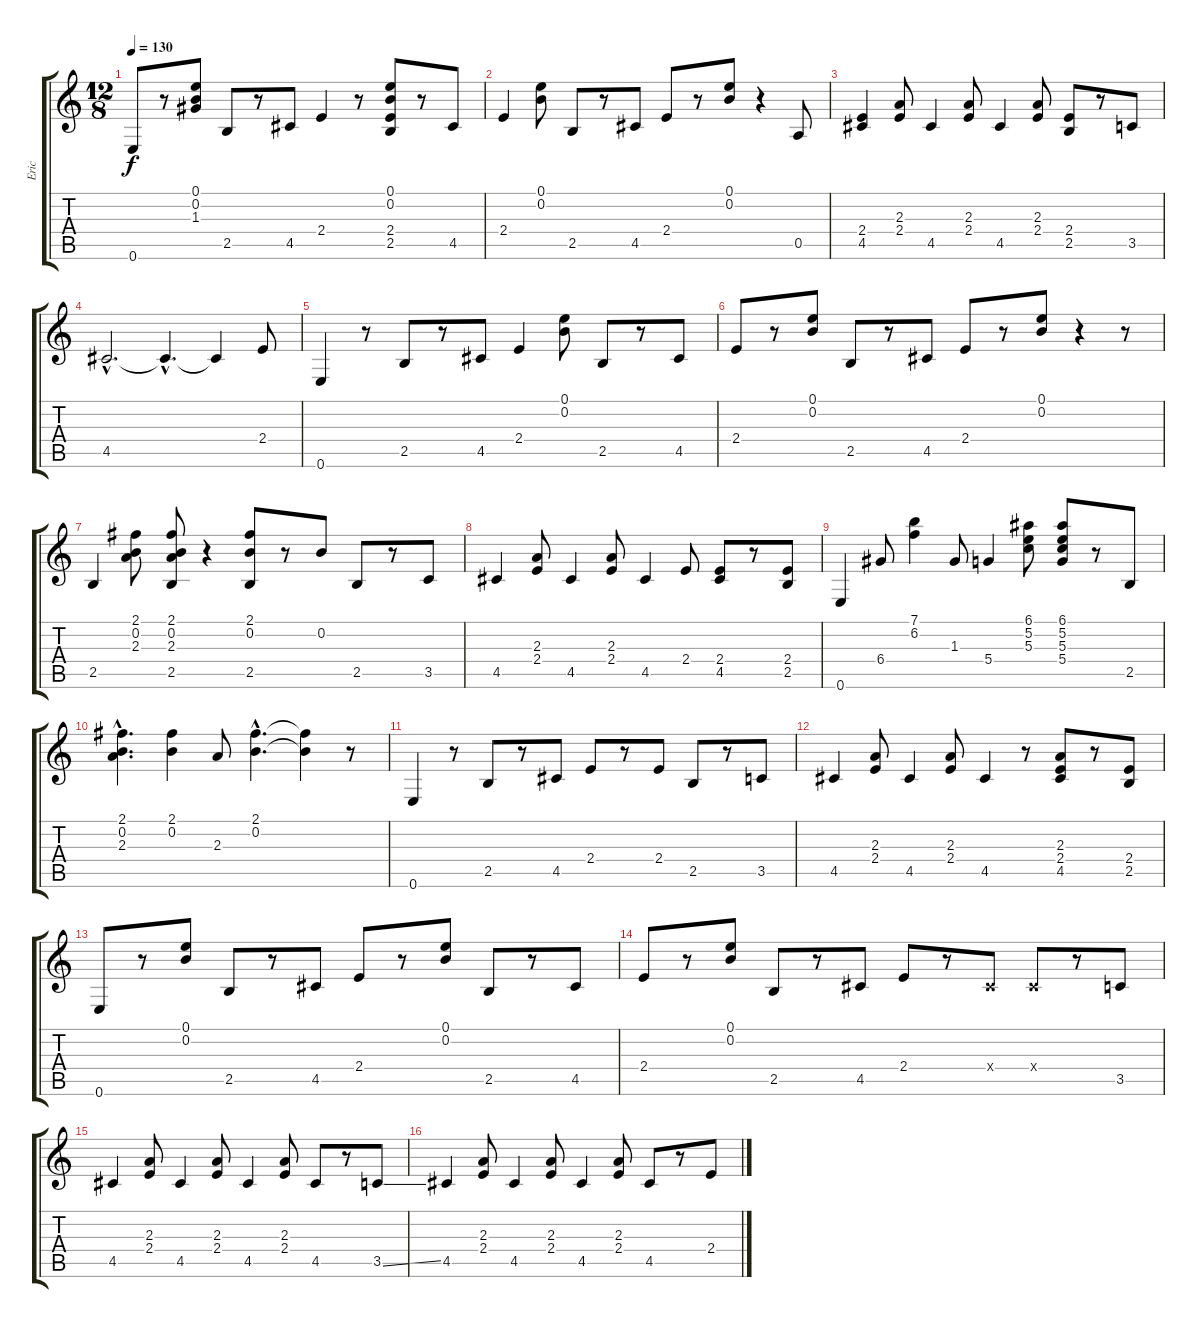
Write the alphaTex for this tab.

\track ("Eric" "Eric") {instrument acousticguitarsteel}
\staff {score tabs}
\tuning (E4 B3 G3 D3 A2 E2) {hide}
\ts (12 8)
\tempo 130
\clef g2
\ks c
0.6.8{dy f} r.8 (0.1 0.2 1.3).8 2.5.8 r.8 4.5.8 2.4.4 r.8 (0.1 0.2 2.4 2.5).8 r.8 4.5.8 |
2.4.4 (0.1 0.2).8 2.5.8 r.8 4.5.8 2.4.8 r.8 (0.1 0.2).8 r.4 0.5.8 |
(2.4 4.5).4 (2.3 2.4).8 4.5.4 (2.3 2.4).8 4.5.4 (2.3 2.4).8 (2.4 2.5).8 r.8 3.5.8 |
4.5{hac}.2{d} 4.5{hac t}.4{d} 4.5{t}.4 2.4.8 |
0.6.4 r.8 2.5.8 r.8 4.5.8 2.4.4 (0.1 0.2).8 2.5.8 r.8 4.5.8 |
2.4.8 r.8 (0.1 0.2).8 2.5.8 r.8 4.5.8 2.4.8 r.8 (0.1 0.2).8 r.4 r.8 |
2.5.4 (2.1 0.2 2.3).8 (2.1 0.2 2.3 2.5).8 r.4 (2.1 0.2 2.5).8 r.8 0.2.8 2.5.8 r.8 3.5.8 |
4.5.4 (2.3 2.4).8 4.5.4 (2.3 2.4).8 4.5.4 2.4.8 (2.4 4.5).8 r.8 (2.4 2.5).8 |
0.6.4 6.4.8 (7.1 6.2).4 1.3.8 5.4.4 (6.1 5.2 5.3).8 (6.1 5.2 5.3 5.4).8 r.8 2.5.8 |
(2.1{hac} 0.2{hac} 2.3{hac}).4{d} (2.1 0.2).4 2.3.8 (2.1{hac} 0.2{hac}).4{d} (2.1{t} 0.2{t}).4 r.8 |
0.6.4 r.8 2.5.8 r.8 4.5.8 2.4.8 r.8 2.4.8 2.5.8 r.8 3.5.8 |
4.5.4 (2.3 2.4).8 4.5.4 (2.3 2.4).8 4.5.4 r.8 (2.3 2.4 4.5).8 r.8 (2.4 2.5).8 |
0.6.8 r.8 (0.1 0.2).8 2.5.8 r.8 4.5.8 2.4.8 r.8 (0.1 0.2).8 2.5.8 r.8 4.5.8 |
2.4.8 r.8 (0.1 0.2).8 2.5.8 r.8 4.5.8 2.4.8 r.8 -1.4{x}.8 -1.4{x}.8 r.8 3.5.8 |
4.5.4 (2.3 2.4).8 4.5.4 (2.3 2.4).8 4.5.4 (2.3 2.4).8 4.5.8 r.8 3.5{ss}.8 |
4.5.4 (2.3 2.4).8 4.5.4 (2.3 2.4).8 4.5.4 (2.3 2.4).8 4.5.8 r.8 2.4.8
